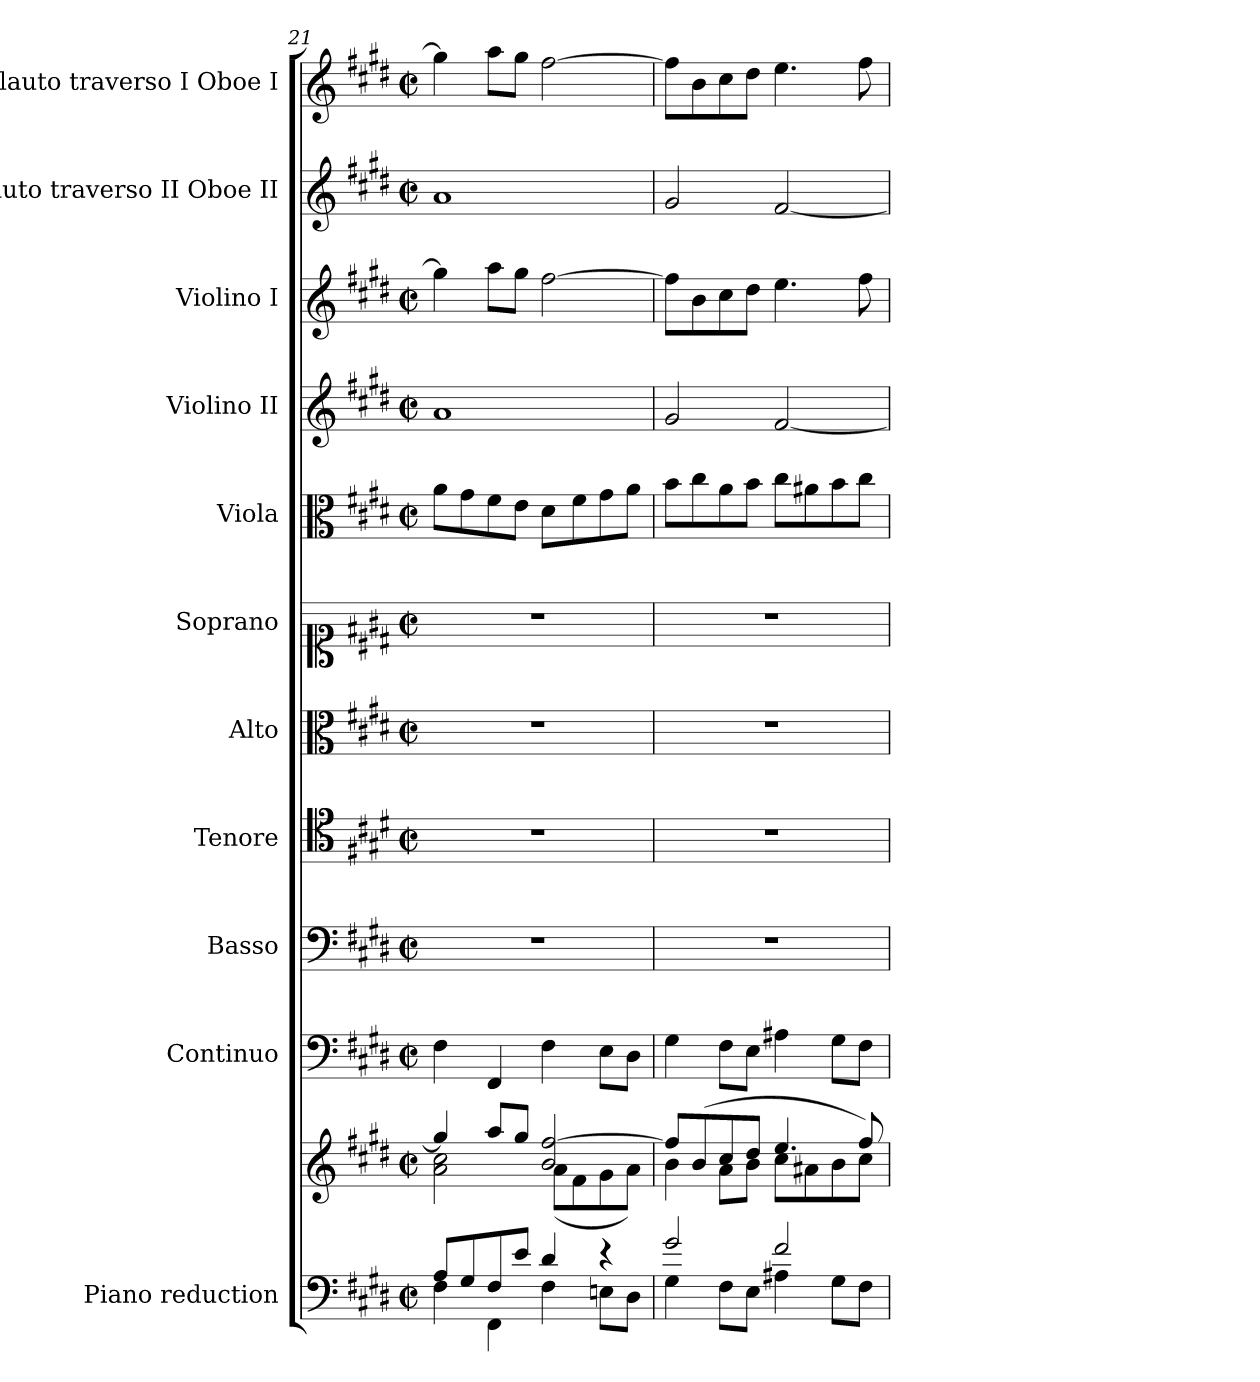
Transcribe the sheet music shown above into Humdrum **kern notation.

**kern	**kern	**kern	**kern	**kern	**kern	**kern	**kern	**kern	**kern	**kern	**kern
*part11	*part11	*part10	*part9	*part8	*part7	*part6	*part5	*part4	*part3	*part2	*part1
*staff12	*staff11	*staff10	*staff9	*staff8	*staff7	*staff6	*staff5	*staff4	*staff3	*staff2	*staff1
*I"Piano reduction	*	*I"Continuo	*I"Basso	*I"Tenore	*I"Alto	*I"Soprano	*I"Viola	*I"Violino II	*I"Violino I	*I"Flauto traverso II Oboe II	*I"Flauto traverso I Oboe I
*I'Pno	*	*	*	*	*	*	*	*	*	*I'Ob	*I'Ob
*clefF4	*clefG2	*clefF4	*clefF4	*clefC4	*clefC3	*clefC1	*clefC3	*clefG2	*clefG2	*clefG2	*clefG2
*k[f#c#g#d#]	*k[f#c#g#d#]	*k[f#c#g#d#]	*k[f#c#g#d#]	*k[f#c#g#d#]	*k[f#c#g#d#]	*k[f#c#g#d#]	*k[f#c#g#d#]	*k[f#c#g#d#]	*k[f#c#g#d#]	*k[f#c#g#d#]	*k[f#c#g#d#]
*M2/2	*M2/2	*M2/2	*M2/2	*M2/2	*M2/2	*M2/2	*M2/2	*M2/2	*M2/2	*M2/2	*M2/2
*met(c|)	*met(c|)	*met(c|)	*met(c|)	*met(c|)	*met(c|)	*met(c|)	*met(c|)	*met(c|)	*met(c|)	*met(c|)	*met(c|)
=21	=21	=21	=21	=21	=21	=21	=21	=21	=21	=21	=21
*^	*^	*	*	*	*	*	*	*	*	*	*
8A/L	4F#\	4gg#/]	2a\ 2cc#\	4F#\	1r	1r	1r	1r	8a\L	1a	4gg#\]	1a	4gg#\]
8G#/	.	.	.	.	.	.	.	.	8g#\	.	.	.	.
8F#/	4FF#\	8aa/L	.	4FF#/	.	.	.	.	8f#\	.	8aa\L	.	8aa\L
8e/J	.	8gg#/J	.	.	.	.	.	.	8e\J	.	8gg#\J	.	8gg#\J
4d#/	4F#\	2b/ [2ff#/	(8a\L	4F#\	.	.	.	.	8d#\L	.	[2ff#\	.	[2ff#\
.	.	.	8f#\	.	.	.	.	.	8f#\	.	.	.	.
4r	8En\L	.	8g#\	8E\L	.	.	.	.	8g#\	.	.	.	.
.	8D#\J	.	8a\J)	8D#\J	.	.	.	.	8a\J	.	.	.	.
=22	=22	=22	=22	=22	=22	=22	=22	=22	=22	=22	=22	=22	=22
2g#/	4G#\	8ff#/L]	4b\	4G#\	1r	1r	1r	1r	8b\L	2g#/	8ff#\L]	2g#/	8ff#\L]
.	.	(8b/	.	.	.	.	.	.	8cc#\	.	8b\	.	8b\
.	8F#\L	8cc#/	8a\L	8F#\L	.	.	.	.	8a\	.	8cc#\	.	8cc#\
.	8E\J	8dd#/J	8b\J	8E\J	.	.	.	.	8b\J	.	8dd#\J	.	8dd#\J
2f#/	4A#X\	4.ee/	8cc#\L	4A#X\	.	.	.	.	8cc#\L	[2f#/	4.ee\	[2f#/	4.ee\
.	.	.	8a#X\	.	.	.	.	.	8a#X\	.	.	.	.
.	8G#\L	.	8b\	8G#\L	.	.	.	.	8b\	.	.	.	.
.	8F#\J	8ff#/)	8cc#\J	8F#\J	.	.	.	.	8cc#\J	.	8ff#\	.	8ff#\
*v	*v	*	*	*	*	*	*	*	*	*	*	*	*
*	*v	*v	*	*	*	*	*	*	*	*	*	*
=	=	=	=	=	=	=	=	=	=	=	=
*-	*-	*-	*-	*-	*-	*-	*-	*-	*-	*-	*-
